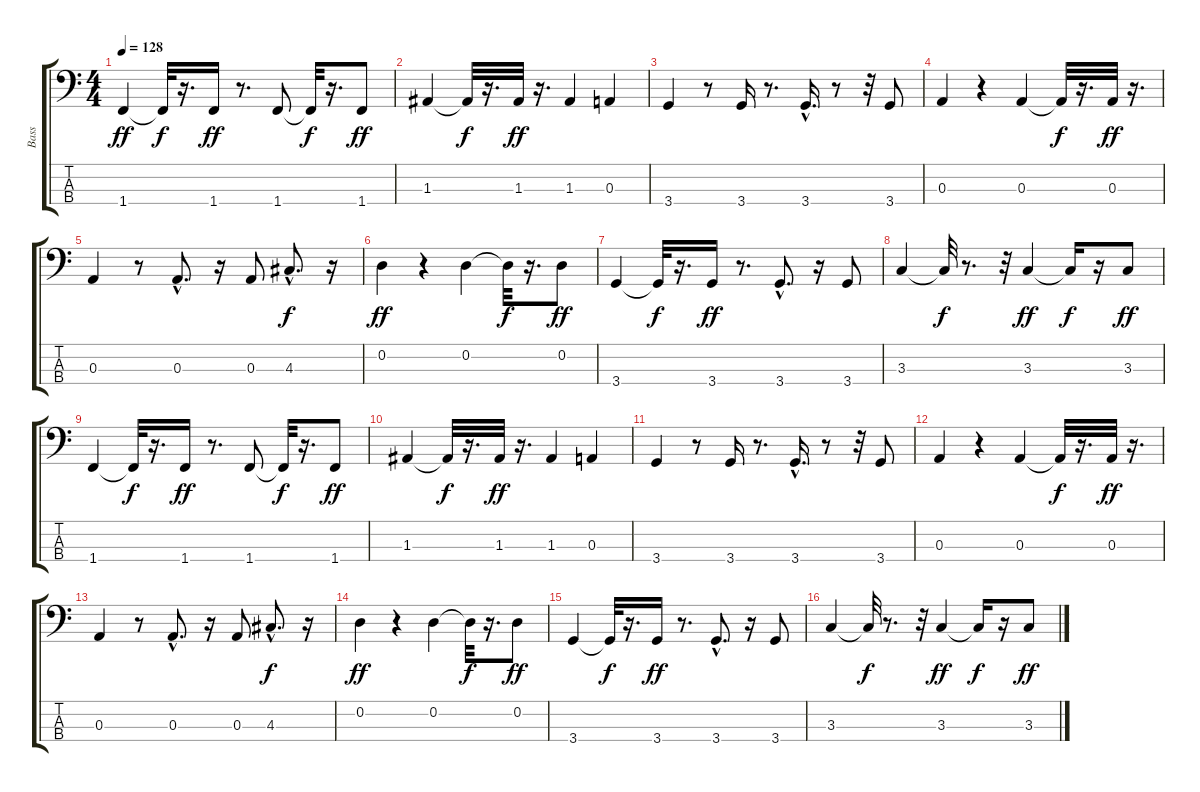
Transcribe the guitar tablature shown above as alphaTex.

\track ("Bass" "Bass") {instrument electricbassfinger}
\staff {score tabs}
\tuning (G2 D2 A1 E1) {hide}
\ts (4 4)
\tempo 128
\clef f4
\ks c
1.4.4{dy ff} 1.4{t}.32{dy f} r.16{d} 1.4.16{dy ff} r.8{d} 1.4.8 1.4{t}.32{dy f} r.16{d} 1.4.8{dy ff} |
1.3.4 1.3{t}.32{dy f} r.16{d} 1.3.32{dy ff} r.16{d} 1.3.4 0.3.4 |
3.4.4 r.8 3.4.16 r.8{d} 3.4{hac}.16{d} r.8 r.32 3.4.8 |
0.3.4 r.4 0.3.4 0.3{t}.32{dy f} r.16{d} 0.3.32{dy ff} r.16{d} |
0.3.4 r.8 0.3{hac}.8{d} r.16 0.3.8 4.3{hac}.8{d dy f} r.16 |
0.2.4{dy ff} r.4 0.2.4 0.2{t}.32{dy f} r.16{d} 0.2.8{dy ff} |
3.4.4 3.4{t}.32{dy f} r.16{d} 3.4.16{dy ff} r.8{d} 3.4{hac}.8{d} r.16 3.4.8 |
3.3.4 3.3{t}.32{dy f} r.8{d} r.32 3.3.4{dy ff} 3.3{t}.16{dy f} r.16 3.3.8{dy ff} |
1.4.4 1.4{t}.32{dy f} r.16{d} 1.4.16{dy ff} r.8{d} 1.4.8 1.4{t}.32{dy f} r.16{d} 1.4.8{dy ff} |
1.3.4 1.3{t}.32{dy f} r.16{d} 1.3.32{dy ff} r.16{d} 1.3.4 0.3.4 |
3.4.4 r.8 3.4.16 r.8{d} 3.4{hac}.16{d} r.8 r.32 3.4.8 |
0.3.4 r.4 0.3.4 0.3{t}.32{dy f} r.16{d} 0.3.32{dy ff} r.16{d} |
0.3.4 r.8 0.3{hac}.8{d} r.16 0.3.8 4.3{hac}.8{d dy f} r.16 |
0.2.4{dy ff} r.4 0.2.4 0.2{t}.32{dy f} r.16{d} 0.2.8{dy ff} |
3.4.4 3.4{t}.32{dy f} r.16{d} 3.4.16{dy ff} r.8{d} 3.4{hac}.8{d} r.16 3.4.8 |
3.3.4 3.3{t}.32{dy f} r.8{d} r.32 3.3.4{dy ff} 3.3{t}.16{dy f} r.16 3.3.8{dy ff}
